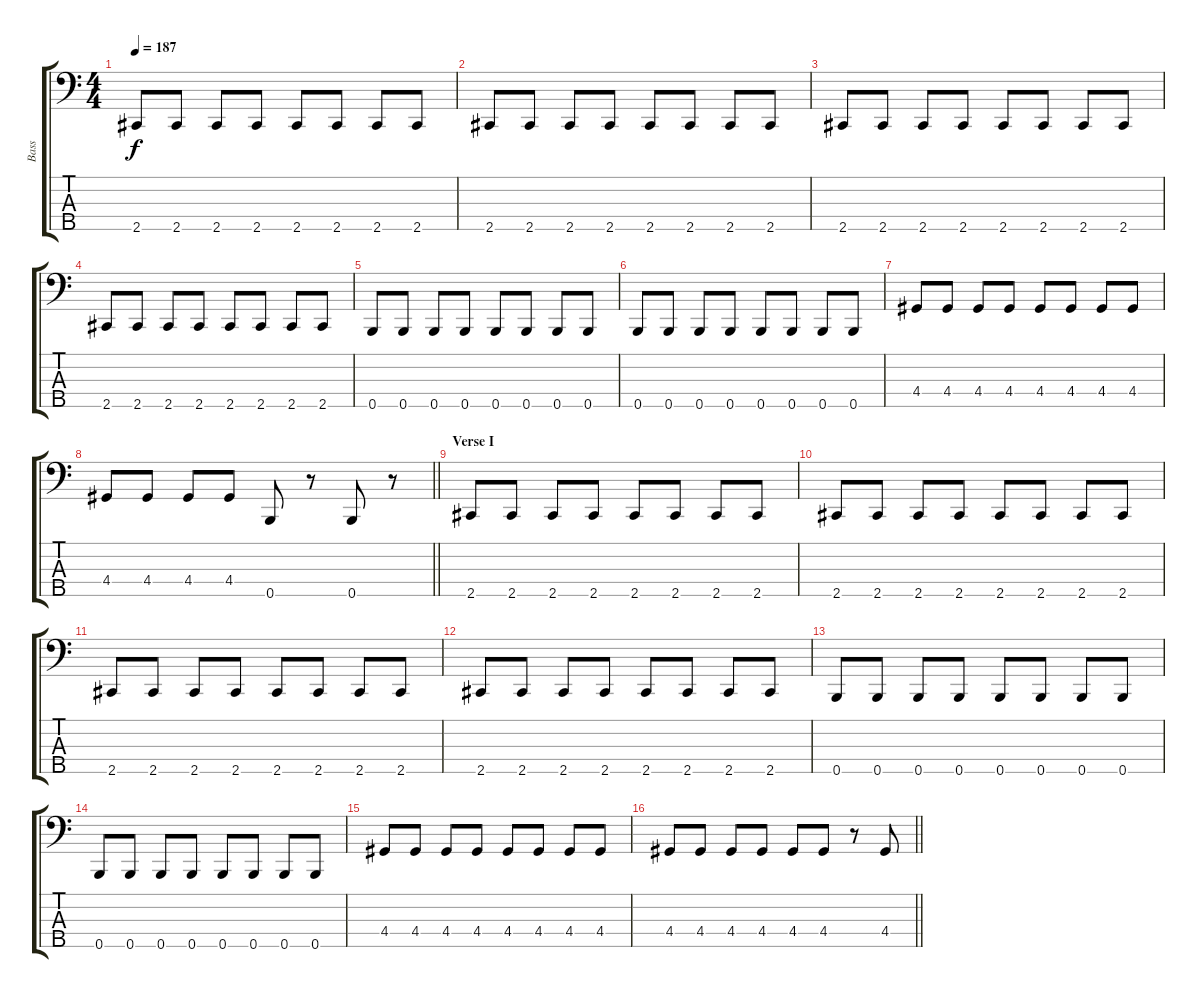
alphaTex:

\track ("Bass" "Bass") {instrument electricbassfinger}
\staff {score tabs}
\tuning (G2 D2 A1 E1 B0) {hide}
\ts (4 4)
\section ("" "")
\tempo 187
\clef f4
\ks c
2.5.8{dy f} 2.5.8 2.5.8 2.5.8 2.5.8 2.5.8 2.5.8 2.5.8 |
2.5.8 2.5.8 2.5.8 2.5.8 2.5.8 2.5.8 2.5.8 2.5.8 |
2.5.8 2.5.8 2.5.8 2.5.8 2.5.8 2.5.8 2.5.8 2.5.8 |
2.5.8 2.5.8 2.5.8 2.5.8 2.5.8 2.5.8 2.5.8 2.5.8 |
0.5.8 0.5.8 0.5.8 0.5.8 0.5.8 0.5.8 0.5.8 0.5.8 |
0.5.8 0.5.8 0.5.8 0.5.8 0.5.8 0.5.8 0.5.8 0.5.8 |
4.4.8 4.4.8 4.4.8 4.4.8 4.4.8 4.4.8 4.4.8 4.4.8 |
\barLineRight lightlight
4.4.8 4.4.8 4.4.8 4.4.8 0.5.8 r.8 0.5.8 r.8 |
\section ("" "Verse I")
2.5.8 2.5.8 2.5.8 2.5.8 2.5.8 2.5.8 2.5.8 2.5.8 |
2.5.8 2.5.8 2.5.8 2.5.8 2.5.8 2.5.8 2.5.8 2.5.8 |
2.5.8 2.5.8 2.5.8 2.5.8 2.5.8 2.5.8 2.5.8 2.5.8 |
2.5.8 2.5.8 2.5.8 2.5.8 2.5.8 2.5.8 2.5.8 2.5.8 |
0.5.8 0.5.8 0.5.8 0.5.8 0.5.8 0.5.8 0.5.8 0.5.8 |
0.5.8 0.5.8 0.5.8 0.5.8 0.5.8 0.5.8 0.5.8 0.5.8 |
4.4.8 4.4.8 4.4.8 4.4.8 4.4.8 4.4.8 4.4.8 4.4.8 |
\barLineRight lightlight
4.4.8 4.4.8 4.4.8 4.4.8 4.4.8 4.4.8 r.8 4.4.8
